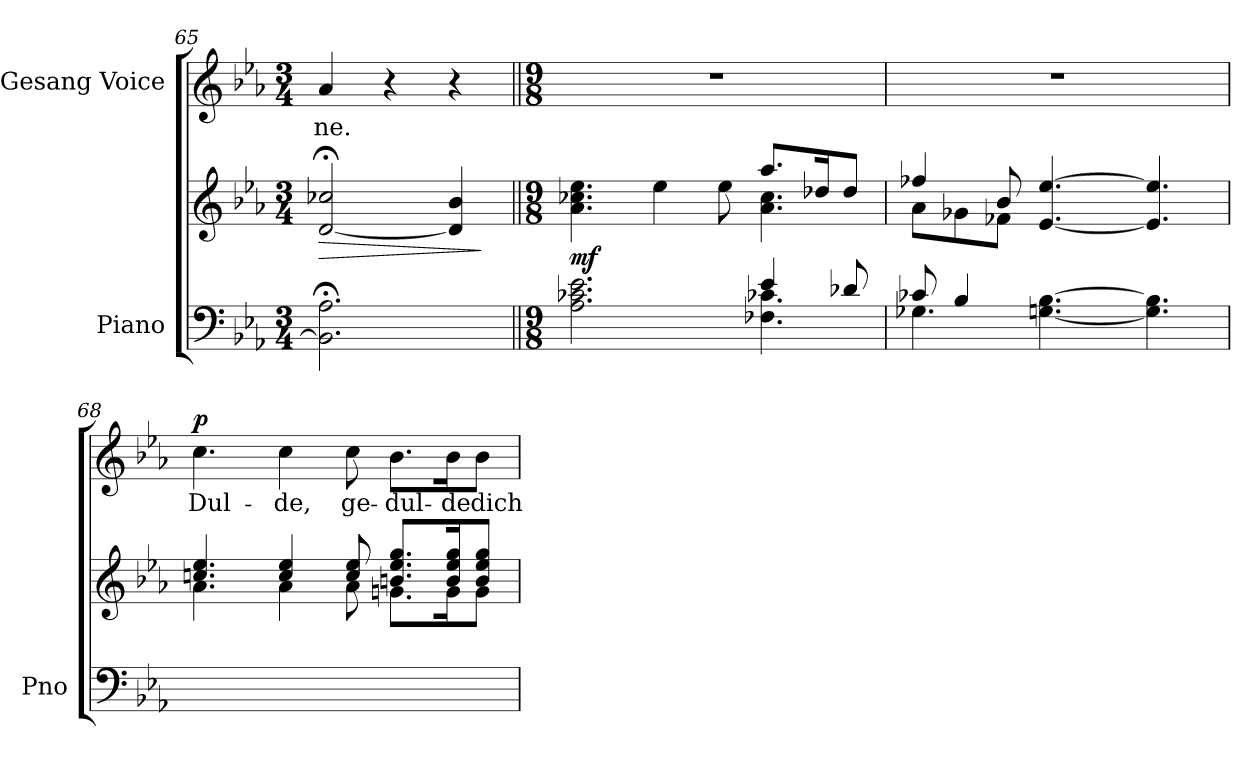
**kern	**kern	**dynam	**kern	**text	**dynam
*part2	*part2	*part2	*part1	*part1	*part1
*staff3	*staff2	*staff2/3	*staff1	*staff1	*staff1
*I"Piano	*	*	*I"Gesang Voice	*	*
*I'Pno	*	*	*	*	*
*clefF4	*clefG2	*	*clefG2	*	*
*k[b-e-a-]	*k[b-e-a-]	*	*k[b-e-a-]	*	*
*M3/4	*M3/4	*	*M3/4	*	*
=65	=65	=65	=65	=65	=65
!	!	!LO:HP:b	!	!	!
2.BB-\];< 2.A-\;<	[2d/;< 2cc-X/;<	>	4a-/	-ne.	.
.	.	.	4r	.	.
.	4d/] 4b-/	.	4r	.	.
.	.	]	.	.	.
=66||	=66||	=66||	=66||	=66||	=66||
*M9/8	*M9/8	*	*M9/8	*	*
*^	*^	*	*	*	*
!	!	!	!	!LO:DY:b	!	!	!
4.ryy	2.A-\ 2.c-X\ 2.e-\	4.ryy	4.a-\ 4.cc-X\ 4.ee-\	mf	8%9r	.	.
4.ryy	.	4.ryy	4ee-\	.	.	.	.
.	.	.	8ee-\	.	.	.	.
4e-/	4.F-X\ 4.c-X\	8.aa-/L	4.a-\ 4.cc-\	.	.	.	.
.	.	16dd-X/K	.	.	.	.	.
8d-X/	.	8dd-/J	.	.	.	.	.
=67	=67	=67	=67	=67	=67	=67	=67
8c-X/	4.G-X\	4ff-X/	8a-\L	.	8%9r	.	.
4B-/	.	.	8g-X\	.	.	.	.
.	.	8b-/	8f-X\J	.	.	.	.
4ryy	[4.Gn\ [>4.B-\	[<4.e-/ [4.ee-/	2.ryy	.	.	.	.
2ryy	.	.	.	.	.	.	.
.	4.G\] 4.B-\]	4.e-/] 4.ee-/]	.	.	.	.	.
=68	=68	=68	=68	=68	=68	=68	=68
!	!	!	!	!	!	!	!LO:DY:a
*v	*v	*	*	*	*	*	*
1ryy	4.ccn/ 4.ee-/	4.a-\	.	4.cc\	Dul-	p
.	4cc/ 4ee-/	4a-\	.	4cc\	-de,	.
.	8cc/ 8ee-/	8a-\	.	8cc\	ge-	.
.	8.bn/ 8.ee-/ 8.gg/L	8.gn\L	.	8.b-\L	-dul-	.
.	16b/ 16ee-/ 16gg/K	16g\K	.	16b-\K	-de	.
8ryy	8b/ 8ee-/ 8gg/J	8g\J	.	8b-\J	dich	.
*	*v	*v	*	*	*	*
=	=	=	=	=	=
*-	*-	*-	*-	*-	*-
